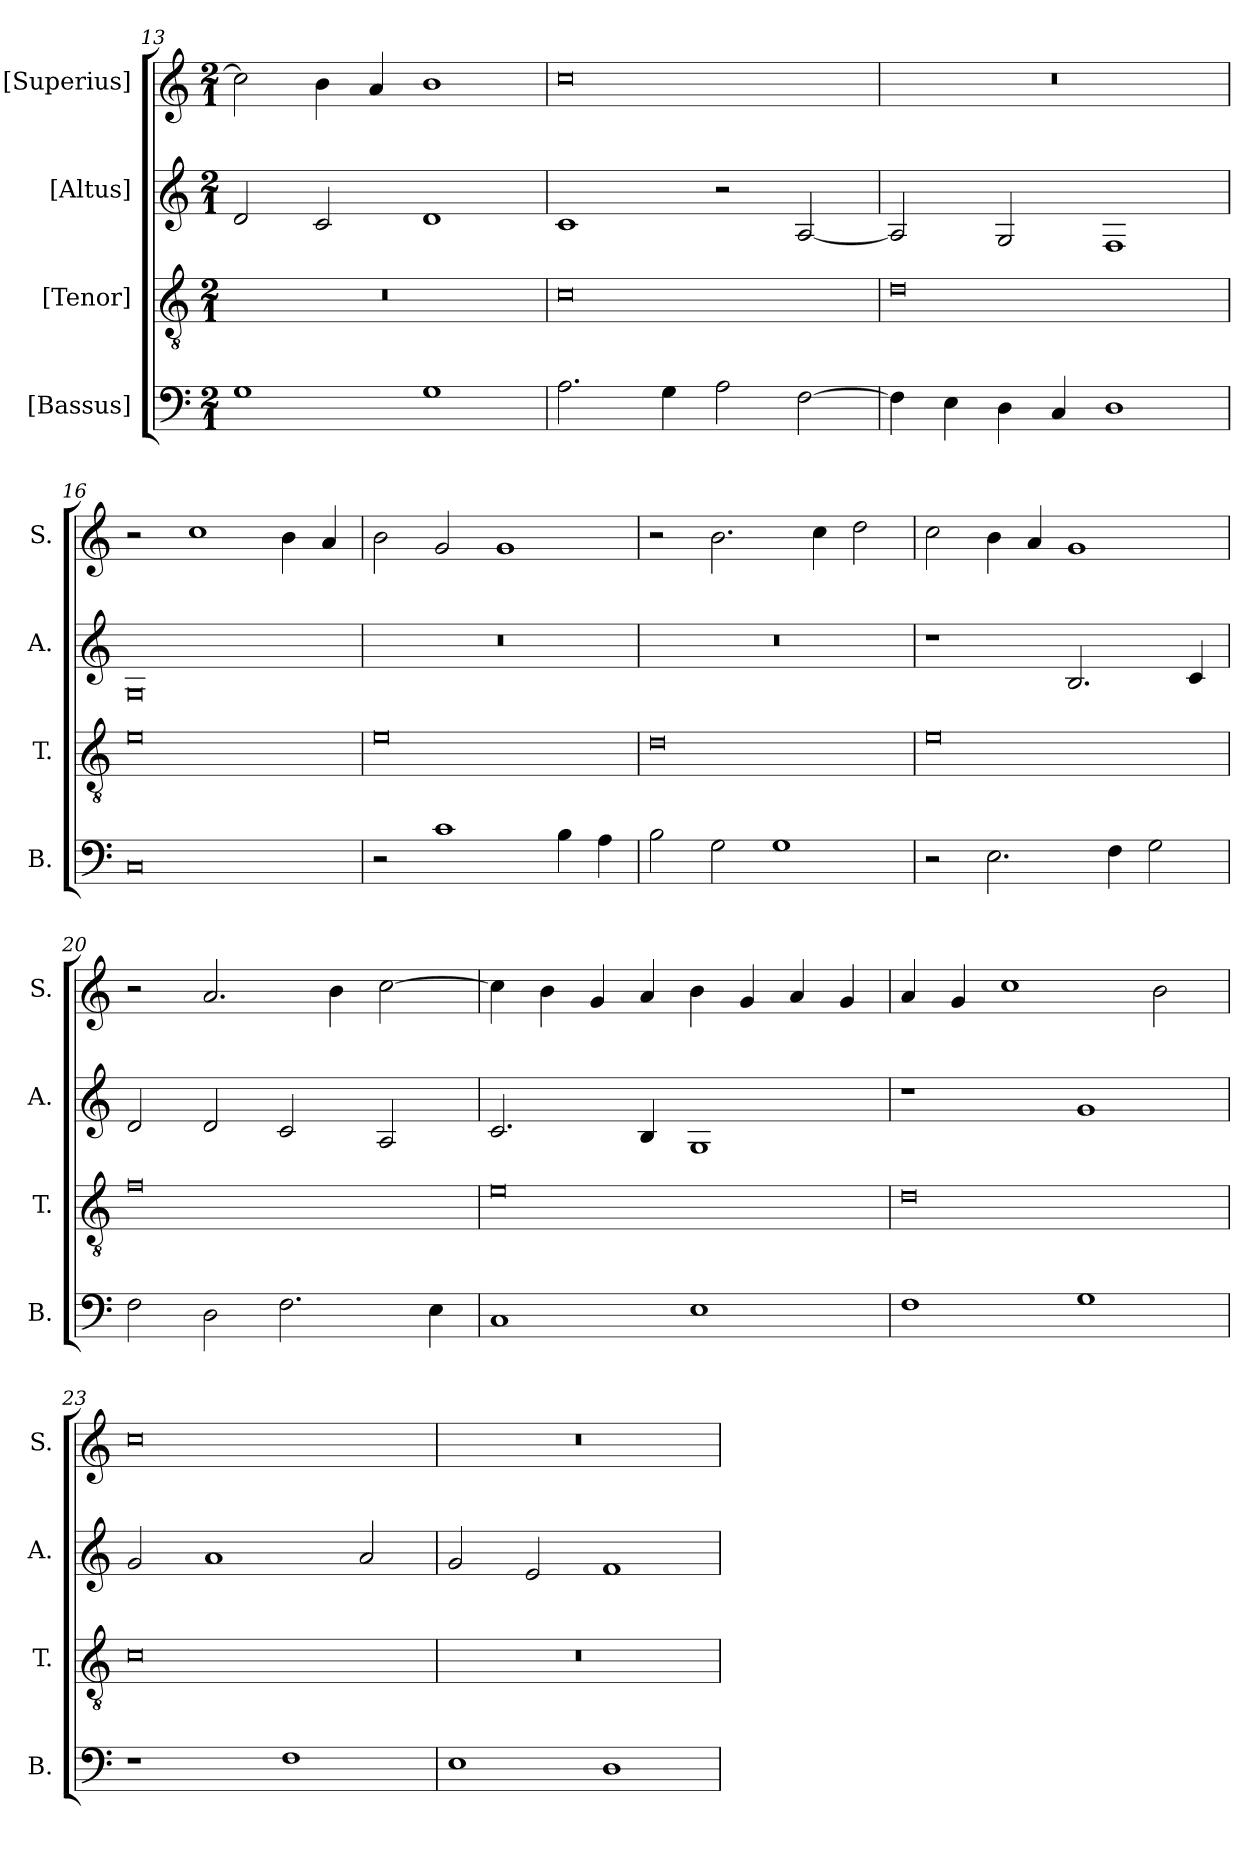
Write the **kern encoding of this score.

**kern	**kern	**kern	**kern
*part4	*part3	*part2	*part1
*staff4	*staff3	*staff2	*staff1
*I"[Bassus]	*I"[Tenor]	*I"[Altus]	*I"[Superius]
*I'B.	*I'T.	*I'A.	*I'S.
*clefF4	*clefGv2	*clefG2	*clefG2
*	*ITrd7c12	*	*
*k[]	*k[]	*k[]	*k[]
*C:	*C:	*C:	*C:
*M2/1	*M2/1	*M2/1	*M2/1
=13	=13	=13	=13
!	!LO:N:vis=1	!	!
1Gi	0r	2di/	2cci\]
.	.	2ci/	4bi\
.	.	.	4ai/
1Gi	.	1di	1bi
!!LO:LB:g=z
=14	=14	=14	=14
2.Ai\	0Ci	1ci	0cci
4Gi\	.	.	.
2Ai\	.	2r	.
[>2Fi\	.	[<2Ai/	.
=15	=15	=15	=15
!	!	!	!LO:N:vis=1
4Fi\]	0Di	2Ai/]	0r
4Ei\	.	.	.
4Di\	.	2Gi/	.
4Ci/	.	.	.
1Di	.	1Fi	.
=16	=16	=16	=16
0Ci	0Ei	0Gi	2r
.	.	.	1cci
.	.	.	4bi\
.	.	.	4ai/
=17	=17	=17	=17
!	!	!LO:N:vis=1	!
2r	0Ei	0r	2bi\
1ci	.	.	2gi/
.	.	.	1gi
4Bi\	.	.	.
4Ai\	.	.	.
=18	=18	=18	=18
!	!	!LO:N:vis=1	!
2Bi\	0Di	0r	2r
2Gi\	.	.	2.bi\
1Gi	.	.	.
.	.	.	4cci\
.	.	.	2ddi\
=19	=19	=19	=19
2r	0Ei	1r	2cci\
2.Ei\	.	.	4bi\
.	.	.	4ai/
.	.	2.Bi/	1gi
4Fi\	.	.	.
2Gi\	.	.	.
.	.	4ci/	.
!!LO:LB:g=z
=20	=20	=20	=20
2Fi\	0Fi	2di/	2r
2Di\	.	2di/	2.ai/
2.Fi\	.	2ci/	.
.	.	.	4bi\
.	.	2Ai/	[>2cci\
4Ei\	.	.	.
=21	=21	=21	=21
1Ci	0Ei	2.ci/	4cci\]
.	.	.	4bi\
.	.	.	4gi/
.	.	4Bi/	4ai/
1Ei	.	1Gi	4bi\
.	.	.	4gi/
.	.	.	4ai/
.	.	.	4gi/
=22	=22	=22	=22
1Fi	0Di	1r	4ai/
.	.	.	4gi/
.	.	.	1cci
1Gi	.	1gi	.
.	.	.	2bi\
=23	=23	=23	=23
1r	0Ci	2gi/	0cci
.	.	1ai	.
1Fi	.	.	.
.	.	2ai/	.
=24	=24	=24	=24
!	!LO:N:vis=1	!	!LO:N:vis=1
1Ei	0r	2gi/	0r
.	.	2ei/	.
1Di	.	1fi	.
=	=	=	=
*-	*-	*-	*-
